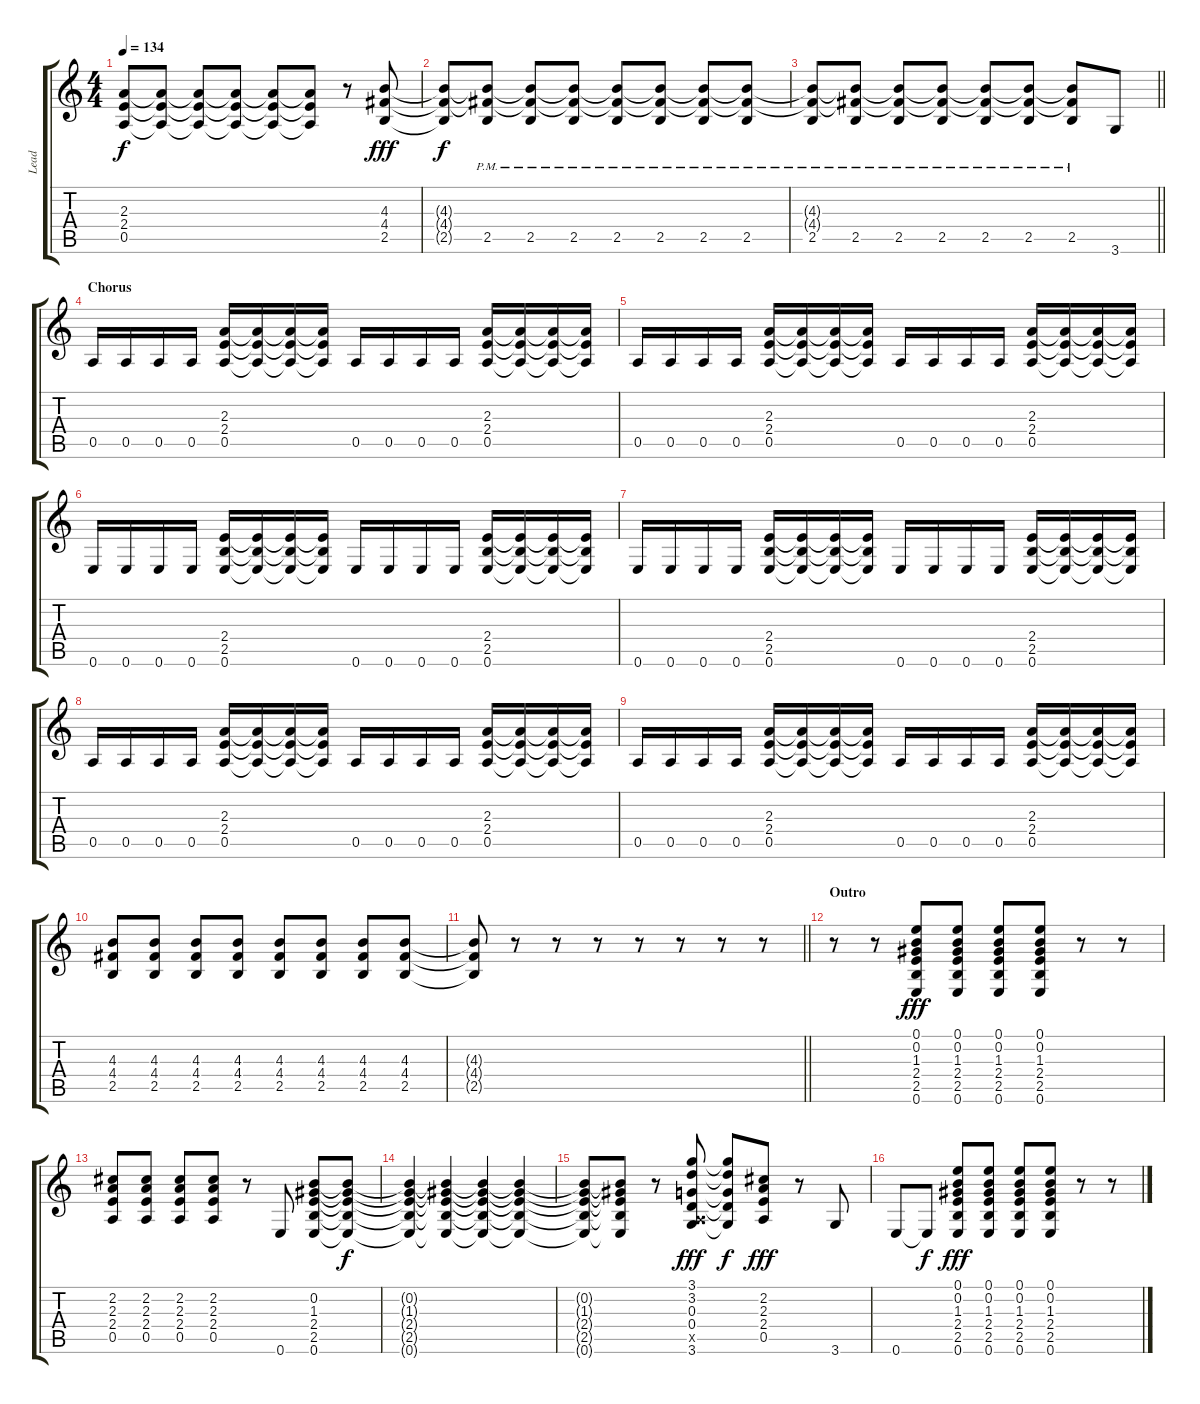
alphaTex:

\track ("Lead" "Lead") {instrument overdrivenguitar}
\staff {score tabs}
\tuning (E4 B3 G3 D3 A2 E2) {hide}
\ts (4 4)
\tempo 134
\clef g2
\ks c
(2.3{t} 2.4{t} 0.5{t}).8{dy f} (2.3{t} 2.4{t} 0.5{t}).8 (2.3{t} 2.4{t} 0.5{t}).8 (2.3{t} 2.4{t} 0.5{t}).8 (2.3{t} 2.4{t} 0.5{t}).8 (2.3{t} 2.4{t} 0.5{t}).8 r.8 (4.3 4.4 2.5).8{dy fff} |
(4.3{t} 4.4{t} 2.5{t}).8{dy f} (4.3{t} 4.4{t} 2.5{pm}).8 (4.3{t} 4.4{t} 2.5{pm}).8 (4.3{t} 4.4{t} 2.5{pm}).8 (4.3{t} 4.4{t} 2.5{pm}).8 (4.3{t} 4.4{t} 2.5{pm}).8 (4.3{t} 4.4{t} 2.5{pm}).8 (4.3{t} 4.4{t} 2.5{pm}).8 |
\barLineRight lightlight
(4.3{t} 4.4{t} 2.5{pm}).8 (4.3{t} 4.4{t} 2.5{pm}).8 (4.3{t} 4.4{t} 2.5{pm}).8 (4.3{t} 4.4{t} 2.5{pm}).8 (4.3{t} 4.4{t} 2.5{pm}).8 (4.3{t} 4.4{t} 2.5{pm}).8 (4.3{t} 4.4{t} 2.5{pm}).8 3.6.8 |
\section ("" "Chorus")
0.5.16 0.5.16 0.5.16 0.5.16 (2.3 2.4 0.5).16 (2.3{t} 2.4{t} 0.5{t}).16 (2.3{t} 2.4{t} 0.5{t}).16 (2.3{t} 2.4{t} 0.5{t}).16 0.5.16 0.5.16 0.5.16 0.5.16 (2.3 2.4 0.5).16 (2.3{t} 2.4{t} 0.5{t}).16 (2.3{t} 2.4{t} 0.5{t}).16 (2.3{t} 2.4{t} 0.5{t}).16 |
0.5.16 0.5.16 0.5.16 0.5.16 (2.3 2.4 0.5).16 (2.3{t} 2.4{t} 0.5{t}).16 (2.3{t} 2.4{t} 0.5{t}).16 (2.3{t} 2.4{t} 0.5{t}).16 0.5.16 0.5.16 0.5.16 0.5.16 (2.3 2.4 0.5).16 (2.3{t} 2.4{t} 0.5{t}).16 (2.3{t} 2.4{t} 0.5{t}).16 (2.3{t} 2.4{t} 0.5{t}).16 |
0.6.16 0.6.16 0.6.16 0.6.16 (2.4 2.5 0.6).16 (2.4{t} 2.5{t} 0.6{t}).16 (2.4{t} 2.5{t} 0.6{t}).16 (2.4{t} 2.5{t} 0.6{t}).16 0.6.16 0.6.16 0.6.16 0.6.16 (2.4 2.5 0.6).16 (2.4{t} 2.5{t} 0.6{t}).16 (2.4{t} 2.5{t} 0.6{t}).16 (2.4{t} 2.5{t} 0.6{t}).16 |
0.6.16 0.6.16 0.6.16 0.6.16 (2.4 2.5 0.6).16 (2.4{t} 2.5{t} 0.6{t}).16 (2.4{t} 2.5{t} 0.6{t}).16 (2.4{t} 2.5{t} 0.6{t}).16 0.6.16 0.6.16 0.6.16 0.6.16 (2.4 2.5 0.6).16 (2.4{t} 2.5{t} 0.6{t}).16 (2.4{t} 2.5{t} 0.6{t}).16 (2.4{t} 2.5{t} 0.6{t}).16 |
0.5.16 0.5.16 0.5.16 0.5.16 (2.3 2.4 0.5).16 (2.3{t} 2.4{t} 0.5{t}).16 (2.3{t} 2.4{t} 0.5{t}).16 (2.3{t} 2.4{t} 0.5{t}).16 0.5.16 0.5.16 0.5.16 0.5.16 (2.3 2.4 0.5).16 (2.3{t} 2.4{t} 0.5{t}).16 (2.3{t} 2.4{t} 0.5{t}).16 (2.3{t} 2.4{t} 0.5{t}).16 |
0.5.16 0.5.16 0.5.16 0.5.16 (2.3 2.4 0.5).16 (2.3{t} 2.4{t} 0.5{t}).16 (2.3{t} 2.4{t} 0.5{t}).16 (2.3{t} 2.4{t} 0.5{t}).16 0.5.16 0.5.16 0.5.16 0.5.16 (2.3 2.4 0.5).16 (2.3{t} 2.4{t} 0.5{t}).16 (2.3{t} 2.4{t} 0.5{t}).16 (2.3{t} 2.4{t} 0.5{t}).16 |
(4.3 4.4 2.5).8 (4.3 4.4 2.5).8 (4.3 4.4 2.5).8 (4.3 4.4 2.5).8 (4.3 4.4 2.5).8 (4.3 4.4 2.5).8 (4.3 4.4 2.5).8 (4.3 4.4 2.5).8 |
\barLineRight lightlight
(4.3{t} 4.4{t} 2.5{t}).8 r.8 r.8 r.8 r.8 r.8 r.8 r.8 |
\section ("" "Outro")
r.8 r.8 (0.1 0.2 1.3 2.4 2.5 0.6).8{dy fff} (0.1 0.2 1.3 2.4 2.5 0.6).8 (0.1 0.2 1.3 2.4 2.5 0.6).8 (0.1 0.2 1.3 2.4 2.5 0.6).8 r.8 r.8 |
(2.2 2.3 2.4 0.5).8 (2.2 2.3 2.4 0.5).8 (2.2 2.3 2.4 0.5).8 (2.2 2.3 2.4 0.5).8 r.8 0.6.8 (0.2 1.3 2.4 2.5 0.6).8 (0.2{t} 1.3{t} 2.4{t} 2.5{t} 0.6{t}).8{dy f} |
(0.2{t} 1.3{t} 2.4{t} 2.5{t} 0.6{t}).4 (0.2{t} 1.3{t} 2.4{t} 2.5{t} 0.6{t}).4 (0.2{t} 1.3{t} 2.4{t} 2.5{t} 0.6{t}).4 (0.2{t} 1.3{t} 2.4{t} 2.5{t} 0.6{t}).4 |
(0.2{t} 1.3{t} 2.4{t} 2.5{t} 0.6{t}).8 (0.2{t} 1.3{t} 2.4{t} 2.5{t} 0.6{t}).8 r.8 (3.1 3.2 0.3 0.4 0.5{x} 3.6).8{dy fff} (3.1{t} 3.2{t} 0.3{t} 0.4{t} 3.6{t}).8{dy f} (2.2 2.3 2.4 0.5).8{dy fff} r.8 3.6.8 |
0.6.8 0.6{t}.8{dy f} (0.1 0.2 1.3 2.4 2.5 0.6).8{dy fff} (0.1 0.2 1.3 2.4 2.5 0.6).8 (0.1 0.2 1.3 2.4 2.5 0.6).8 (0.1 0.2 1.3 2.4 2.5 0.6).8 r.8 r.8
